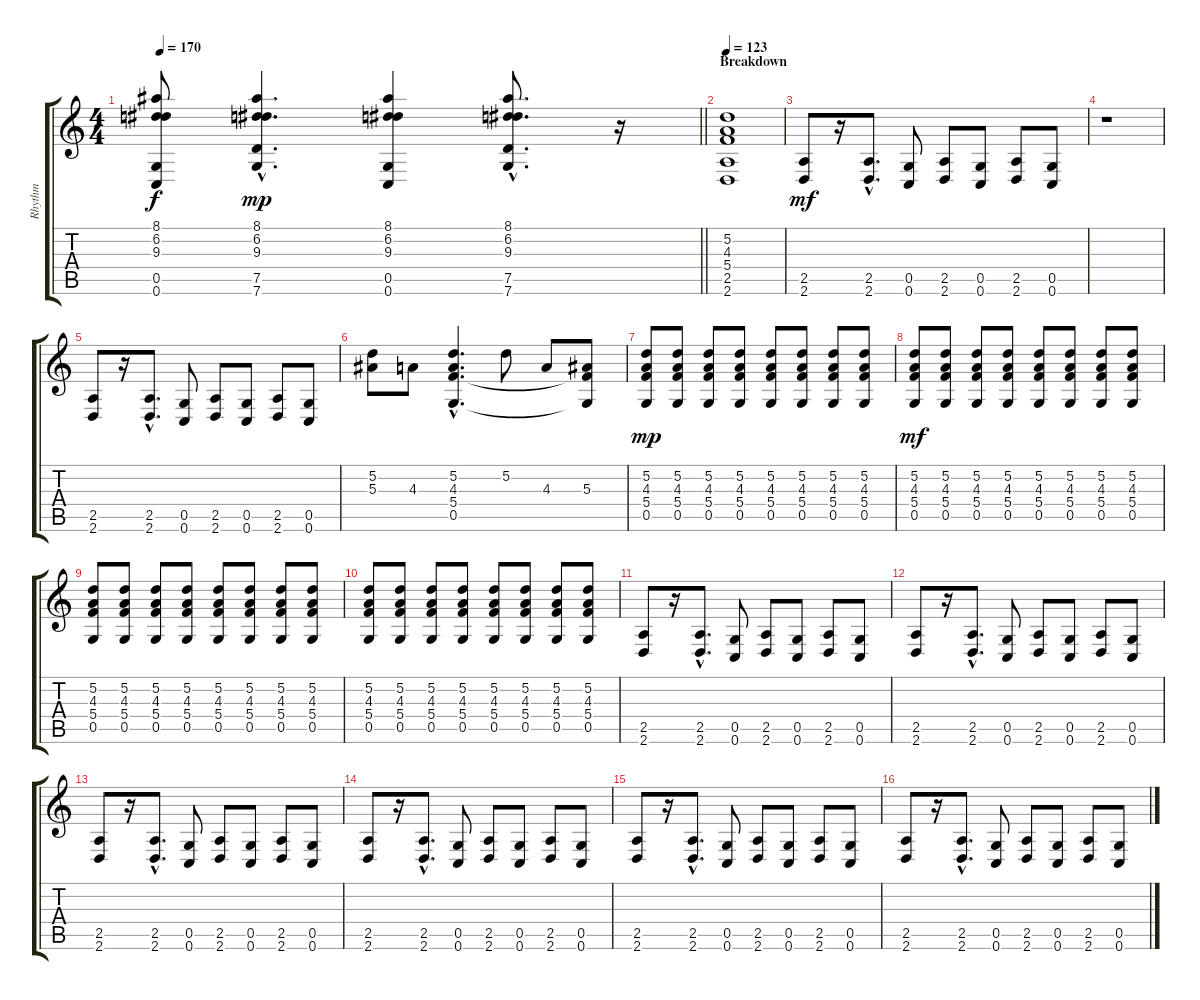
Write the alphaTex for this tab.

\track ("Rhythm" "Rhythm") {instrument overdrivenguitar}
\staff {score tabs}
\tuning (D4 A3 F3 C3 G2 C2) {hide}
\ts (4 4)
\tempo 170
\clef g2
\barLineRight lightlight
\ks c
(8.1{t} 6.2{t} 9.3{t} 0.5{t} 0.6{t}).8{dy f} (8.1{hac} 6.2{hac} 9.3{hac} 7.5{hac} 7.6{hac}).4{d dy mp} (8.1 6.2 9.3 0.5 0.6).4 (8.1{hac} 6.2{hac} 9.3{hac} 7.5{hac} 7.6{hac}).8{d} r.16 |
\section ("" "Breakdown")
\tempo 123
(5.2 4.3 5.4 2.5 2.6).1 |
(2.5 2.6).8{dy mf} r.16 (2.5{hac} 2.6{hac}).8{d} (0.5 0.6).8 (2.5 2.6).8 (0.5 0.6).8 (2.5 2.6).8 (0.5 0.6).8 |
r.1 |
(2.5 2.6).8 r.16 (2.5{hac} 2.6{hac}).8{d} (0.5 0.6).8 (2.5 2.6).8 (0.5 0.6).8 (2.5 2.6).8 (0.5 0.6).8 |
(5.2 5.3).8 4.3.8 (5.2{hac} 4.3{hac} 5.4{hac} 0.5{hac}).4{d} 5.2.8 4.3.8 (5.3 5.4{t} 0.5{t}).8 |
(5.2 4.3 5.4 0.5).8{dy mp} (5.2 4.3 5.4 0.5).8 (5.2 4.3 5.4 0.5).8 (5.2 4.3 5.4 0.5).8 (5.2 4.3 5.4 0.5).8 (5.2 4.3 5.4 0.5).8 (5.2 4.3 5.4 0.5).8 (5.2 4.3 5.4 0.5).8 |
(5.2 4.3 5.4 0.5).8{dy mf} (5.2 4.3 5.4 0.5).8 (5.2 4.3 5.4 0.5).8 (5.2 4.3 5.4 0.5).8 (5.2 4.3 5.4 0.5).8 (5.2 4.3 5.4 0.5).8 (5.2 4.3 5.4 0.5).8 (5.2 4.3 5.4 0.5).8 |
(5.2 4.3 5.4 0.5).8 (5.2 4.3 5.4 0.5).8 (5.2 4.3 5.4 0.5).8 (5.2 4.3 5.4 0.5).8 (5.2 4.3 5.4 0.5).8 (5.2 4.3 5.4 0.5).8 (5.2 4.3 5.4 0.5).8 (5.2 4.3 5.4 0.5).8 |
(5.2 4.3 5.4 0.5).8 (5.2 4.3 5.4 0.5).8 (5.2 4.3 5.4 0.5).8 (5.2 4.3 5.4 0.5).8 (5.2 4.3 5.4 0.5).8 (5.2 4.3 5.4 0.5).8 (5.2 4.3 5.4 0.5).8 (5.2 4.3 5.4 0.5).8 |
(2.5 2.6).8 r.16 (2.5{hac} 2.6{hac}).8{d} (0.5 0.6).8 (2.5 2.6).8 (0.5 0.6).8 (2.5 2.6).8 (0.5 0.6).8 |
(2.5 2.6).8 r.16 (2.5{hac} 2.6{hac}).8{d} (0.5 0.6).8 (2.5 2.6).8 (0.5 0.6).8 (2.5 2.6).8 (0.5 0.6).8 |
(2.5 2.6).8 r.16 (2.5{hac} 2.6{hac}).8{d} (0.5 0.6).8 (2.5 2.6).8 (0.5 0.6).8 (2.5 2.6).8 (0.5 0.6).8 |
(2.5 2.6).8 r.16 (2.5{hac} 2.6{hac}).8{d} (0.5 0.6).8 (2.5 2.6).8 (0.5 0.6).8 (2.5 2.6).8 (0.5 0.6).8 |
(2.5 2.6).8 r.16 (2.5{hac} 2.6{hac}).8{d} (0.5 0.6).8 (2.5 2.6).8 (0.5 0.6).8 (2.5 2.6).8 (0.5 0.6).8 |
(2.5 2.6).8 r.16 (2.5{hac} 2.6{hac}).8{d} (0.5 0.6).8 (2.5 2.6).8 (0.5 0.6).8 (2.5 2.6).8 (0.5 0.6).8
